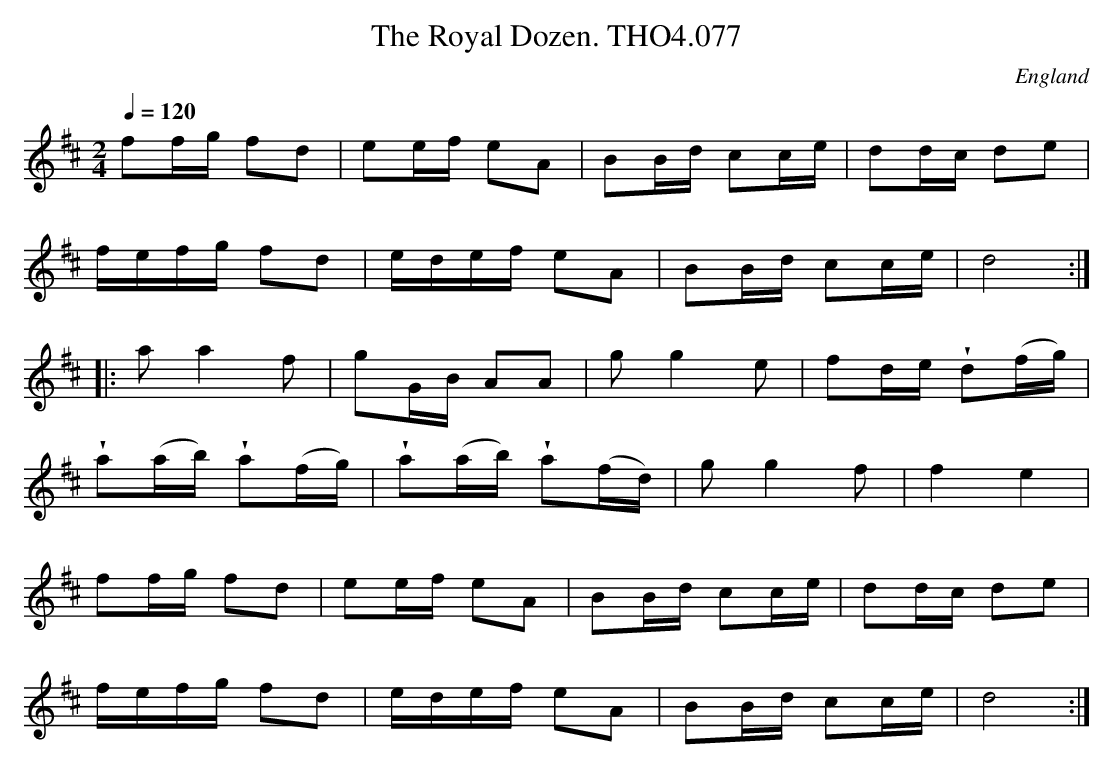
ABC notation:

X:1
T:Royal Dozen. THO4.077, The
O:England
M:2/4
L:1/8
Q:1/4=120
K:D major
ff/g/ fd|ee/f/ eA|BB/d/ cc/e/|dd/c/ de|
f/e/f/g/ fd|e/d/e/f/ eA|BB/d/ cc/e/|d4:|
|:a a2 f|gG/B/ AA|g g2 e|fd/e/ !wedge!d(f/g/)|
!wedge!a(a/b/) !wedge!a(f/g/)|!wedge!a(a/b/) !wedge!a(f/d/)|\
g g2 f|f2e2|
ff/g/ fd|ee/f/ eA|BB/d/ cc/e/|dd/c/ de|
f/e/f/g/ fd|e/d/e/f/ eA|BB/d/ cc/e/|d4:|
